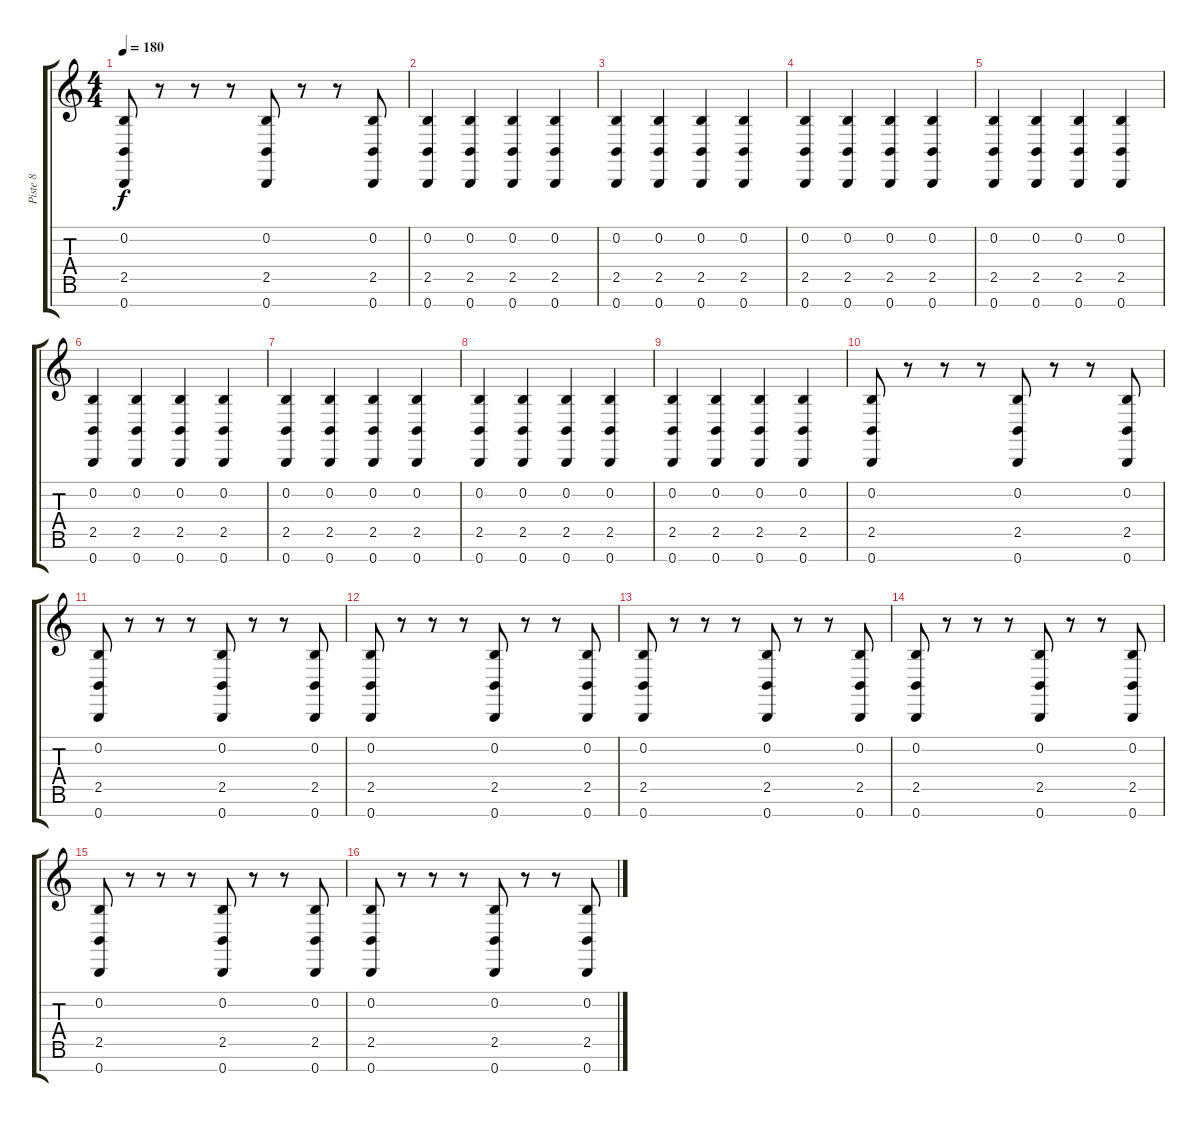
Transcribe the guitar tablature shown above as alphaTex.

\track ("Piste 8" "Piste 8") {instrument taikodrum}
\staff {score tabs}
\tuning (E4 B3 G3 D3 A2 E2 B1) {hide}
\ts (4 4)
\tempo 180
\clef g2
\ks c
(0.2 2.5 0.7).8{dy f} r.8 r.8 r.8 (0.2 2.5 0.7).8 r.8 r.8 (0.2 2.5 0.7).8 |
(0.2 2.5 0.7).4 (0.2 2.5 0.7).4 (0.2 2.5 0.7).4 (0.2 2.5 0.7).4 |
(0.2 2.5 0.7).4 (0.2 2.5 0.7).4 (0.2 2.5 0.7).4 (0.2 2.5 0.7).4 |
(0.2 2.5 0.7).4 (0.2 2.5 0.7).4 (0.2 2.5 0.7).4 (0.2 2.5 0.7).4 |
(0.2 2.5 0.7).4 (0.2 2.5 0.7).4 (0.2 2.5 0.7).4 (0.2 2.5 0.7).4 |
(0.2 2.5 0.7).4 (0.2 2.5 0.7).4 (0.2 2.5 0.7).4 (0.2 2.5 0.7).4 |
(0.2 2.5 0.7).4 (0.2 2.5 0.7).4 (0.2 2.5 0.7).4 (0.2 2.5 0.7).4 |
(0.2 2.5 0.7).4 (0.2 2.5 0.7).4 (0.2 2.5 0.7).4 (0.2 2.5 0.7).4 |
(0.2 2.5 0.7).4 (0.2 2.5 0.7).4 (0.2 2.5 0.7).4 (0.2 2.5 0.7).4 |
(0.2 2.5 0.7).8 r.8 r.8 r.8 (0.2 2.5 0.7).8 r.8 r.8 (0.2 2.5 0.7).8 |
(0.2 2.5 0.7).8 r.8 r.8 r.8 (0.2 2.5 0.7).8 r.8 r.8 (0.2 2.5 0.7).8 |
(0.2 2.5 0.7).8 r.8 r.8 r.8 (0.2 2.5 0.7).8 r.8 r.8 (0.2 2.5 0.7).8 |
(0.2 2.5 0.7).8 r.8 r.8 r.8 (0.2 2.5 0.7).8 r.8 r.8 (0.2 2.5 0.7).8 |
(0.2 2.5 0.7).8 r.8 r.8 r.8 (0.2 2.5 0.7).8 r.8 r.8 (0.2 2.5 0.7).8 |
(0.2 2.5 0.7).8 r.8 r.8 r.8 (0.2 2.5 0.7).8 r.8 r.8 (0.2 2.5 0.7).8 |
(0.2 2.5 0.7).8 r.8 r.8 r.8 (0.2 2.5 0.7).8 r.8 r.8 (0.2 2.5 0.7).8
